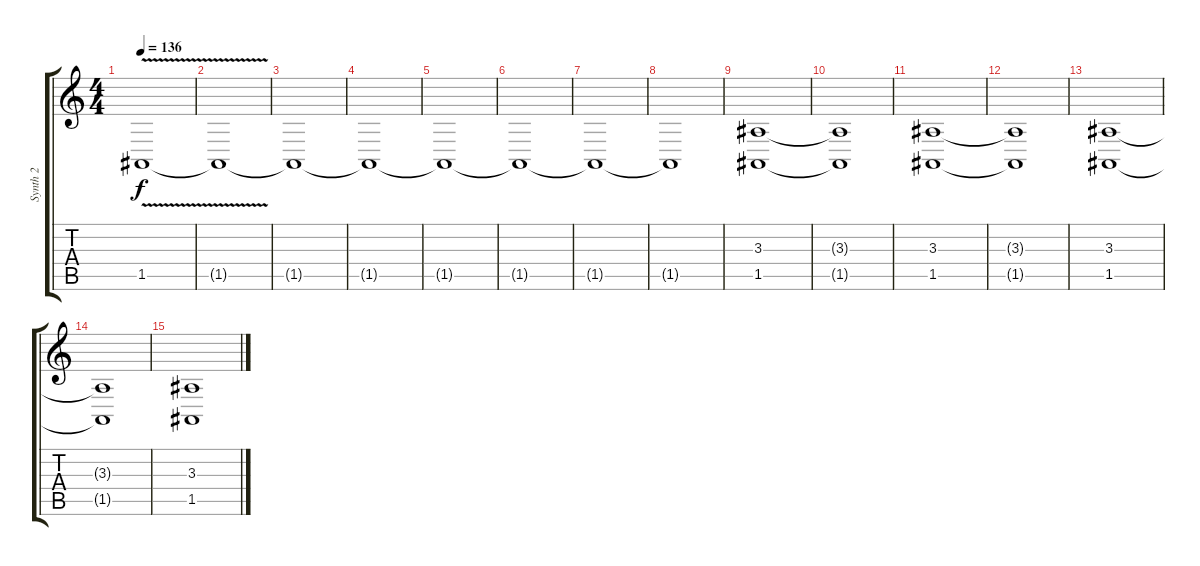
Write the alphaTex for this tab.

\track ("Synth 2" "Synth 2") {instrument lead2sawtooth}
\staff {score tabs}
\tuning (E4 B3 G3 D3 A2 E2) {hide}
\ts (4 4)
\tempo 136
\clef g2
\ks c
1.5{v}.1{dy f} |
1.5{t}.1 |
1.5{t}.1 |
1.5{t}.1 |
1.5{t}.1 |
1.5{t}.1 |
1.5{t}.1 |
1.5{t}.1 |
(3.3 1.5).1 |
(3.3{t} 1.5{t}).1 |
(3.3 1.5).1 |
(3.3{t} 1.5{t}).1 |
(3.3 1.5).1 |
(3.3{t} 1.5{t}).1 |
(3.3 1.5).1
